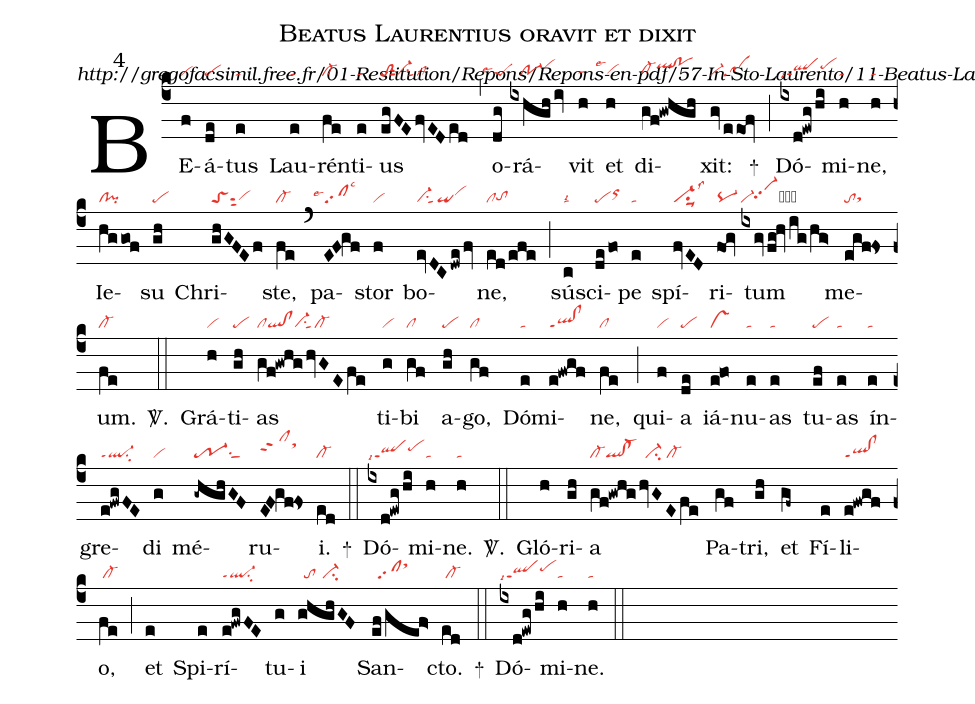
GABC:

name: Beatus Laurentius oravit et dixit;
commentary: http://gregofacsimil.free.fr/01-Restitution/Repons/Repons-en-pdf/57-In-Sto-Laurento/11-Beatus-Laurentius-oravit-et-dixit.pdf;
mode: 4;
nabc-lines: 1;
%%
(c4)
BE(f|vi)á(de|pe)tus(e|ta) Lau(e|ta)rén(fe|cl-)ti(e|ta)us(egFEfvEDed|toS2sut1vi-su1sut1cl) (,)
o(dg|```peSlse4)rá(ixhgh/iv|///po-1vihi)vit(h|tahg) et(h|```vihglse1) di(gf!gwhgh|cl-hgqlhi!pohi)xit:(gv/eeOf|vi-sa) +(;)
Dó(ixd!ewg/hi|qlppt1lsi7pehi)mi(h|ta)ne,(h|ta) Ie(hggof|cl!pi)su(gh|pe) Chri(ghGFEf|toSsut2vihg)ste,(fe|cl-) (`)
pa(EF!gf|```sflse4lsc3)stor(f|vi) bo(evDCdwe/fv|vi-su1sut1qivihi)ne,(ed/efe|cltohg) (;)
sú(c|talsi2)sci(de/fo|peorhi)pe(e|ta) spí(fvED|vi-su1suu1lss3)ri(fOg|pq-)tum(ixgv/fg!hvig/hg>|vi-vi-hhpp2clhj!cl>hj) me(egf!fs|tosthg)um.(fe|cl-) <sp>V/</sp>.(::)
Grá(h|vi)ti(gh|pe)as(gf!gwhg/hvGEfe|clql!clvi-su1sut1cl-) ti(g|vi)bi(gf|cl) a(gh|pe)go,(gf|cl) Dó(e|ta)mi(e!fwgf|ql!clppt1)ne,(fe|cl) (;)
qui(f|vi)a(de|pe) iá(e!fo|vs)nu(e|ta)as(e|ta) tu(ef|pe)as(e|ta) ín(e|ta)gre(e!fwgFE|ql-ppt1su2)di(g|vi) mé(-ghghGF|tr-1su1sut1)ru(EF!gf!fs|clhippt2sthk)i.(ed|cl-) +(::)
Dó(ixd!ewg/hi|qlppt1lsi7pehi)mi(h|ta)ne.(h|ta) <sp>V/</sp>.(::)
Gló(h)ri(gh)a(gf!gwhg|cl-ql!cl-|hvGEfe|//ci-/cl-) Pa(gf)tri,(gh) et(gf~) Fí(e)li(e!fwgf|ql!clppt1)o,(fe|/cl-) (;)
et(e) Spi(e)rí(e!fwgFE|ql-ppt1su2)tu(g)i(ghghGF|//to//ci-) San(ef/gef>|//sfsthk)cto.(ed|/cl-) +(::)
Dó(ixd!ewg/hi|qlppt1lsi7pehi)mi(h|ta)ne.(h|ta) (::)
